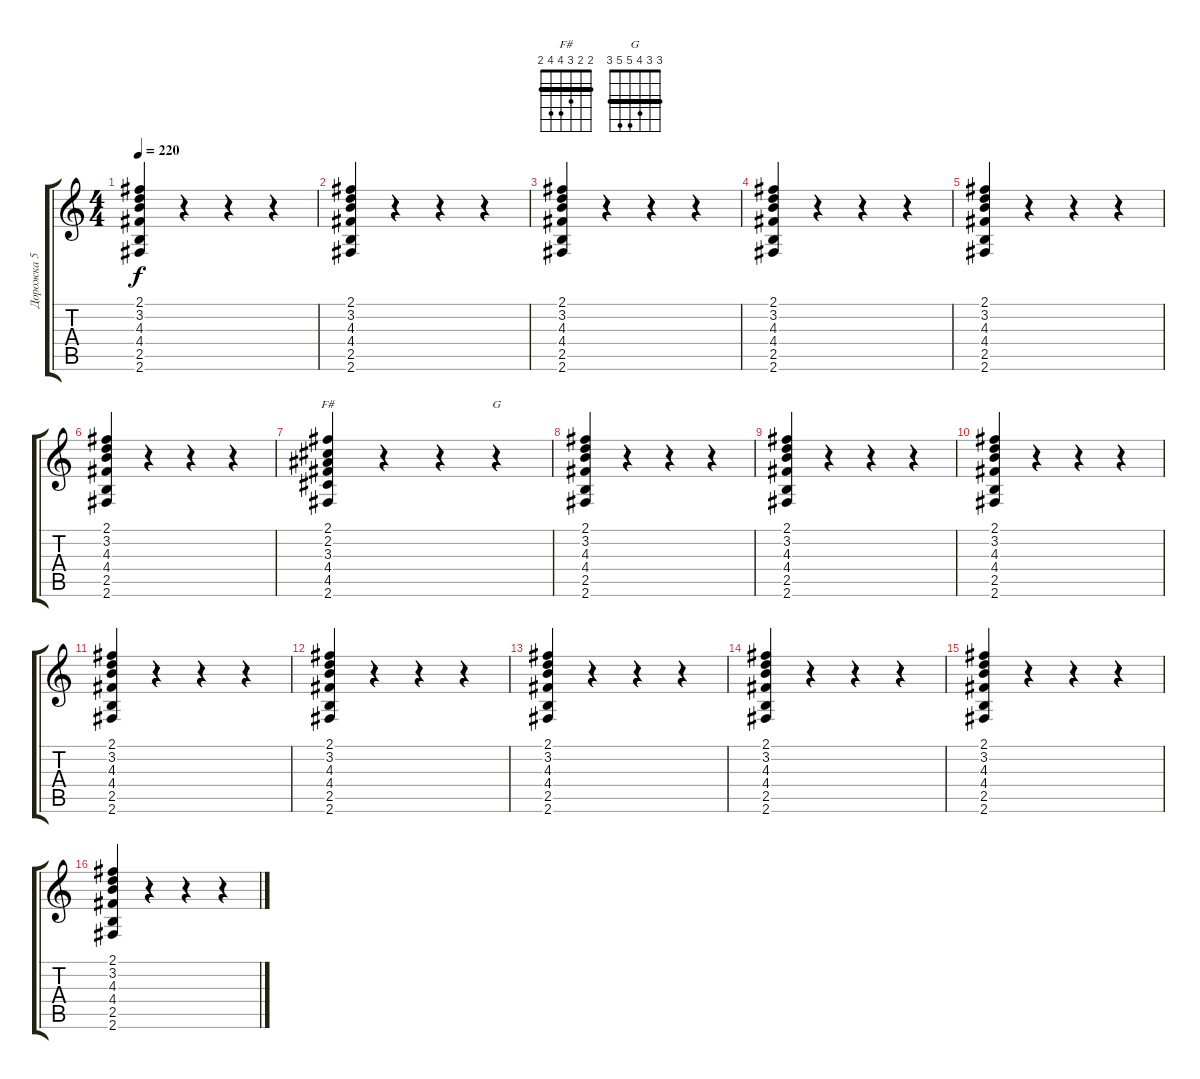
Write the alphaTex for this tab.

\track ("Дорожка 5" "Дорожка 5") {instrument overdrivenguitar}
\staff {score tabs}
\tuning (E4 B3 G3 D3 A2 E2) {hide}
\chord ("F#" 2 2 3 4 4 2) {barre 2}
\chord ("G" 3 3 4 5 5 3) {barre 3}
\ts (4 4)
\tempo 220
\clef g2
\ks c
(2.1 3.2 4.3 4.4 2.5 2.6).4{dy f} r.4 r.4 r.4 |
(2.1 3.2 4.3 4.4 2.5 2.6).4 r.4 r.4 r.4 |
(2.1 3.2 4.3 4.4 2.5 2.6).4 r.4 r.4 r.4 |
(2.1 3.2 4.3 4.4 2.5 2.6).4 r.4 r.4 r.4 |
(2.1 3.2 4.3 4.4 2.5 2.6).4 r.4 r.4 r.4 |
(2.1 3.2 4.3 4.4 2.5 2.6).4 r.4 r.4 r.4 |
(2.1 2.2 3.3 4.4 4.5 2.6).4{ch "F#"} r.4 r.4 r.4{ch "G"} |
(2.1 3.2 4.3 4.4 2.5 2.6).4 r.4 r.4 r.4 |
(2.1 3.2 4.3 4.4 2.5 2.6).4 r.4 r.4 r.4 |
(2.1 3.2 4.3 4.4 2.5 2.6).4 r.4 r.4 r.4 |
(2.1 3.2 4.3 4.4 2.5 2.6).4 r.4 r.4 r.4 |
(2.1 3.2 4.3 4.4 2.5 2.6).4 r.4 r.4 r.4 |
(2.1 3.2 4.3 4.4 2.5 2.6).4 r.4 r.4 r.4 |
(2.1 3.2 4.3 4.4 2.5 2.6).4 r.4 r.4 r.4 |
(2.1 3.2 4.3 4.4 2.5 2.6).4 r.4 r.4 r.4 |
(2.1 3.2 4.3 4.4 2.5 2.6).4 r.4 r.4 r.4
